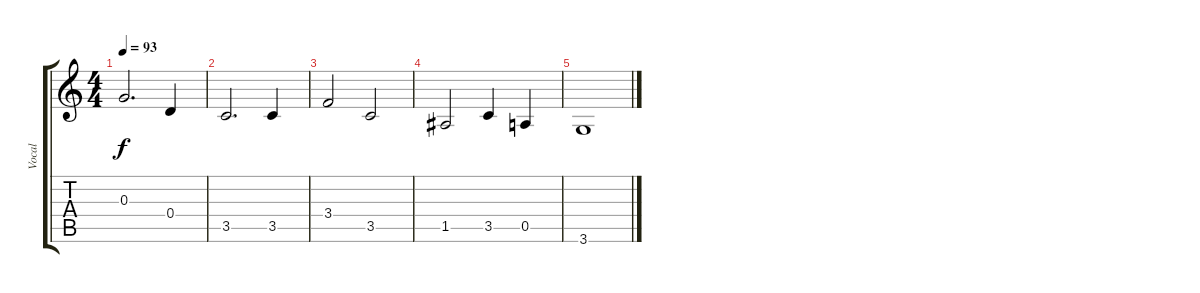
\track ("Vocal" "Vocal") {instrument acousticguitarsteel}
\staff {score tabs}
\tuning (E4 B3 G3 D3 A2 E2) {hide}
\ts (4 4)
\tempo 93
\clef g2
\ks c
0.3.2{d dy f} 0.4.4 |
3.5.2{d} 3.5.4 |
3.4.2 3.5.2 |
1.5.2 3.5.4 0.5.4 |
3.6.1
